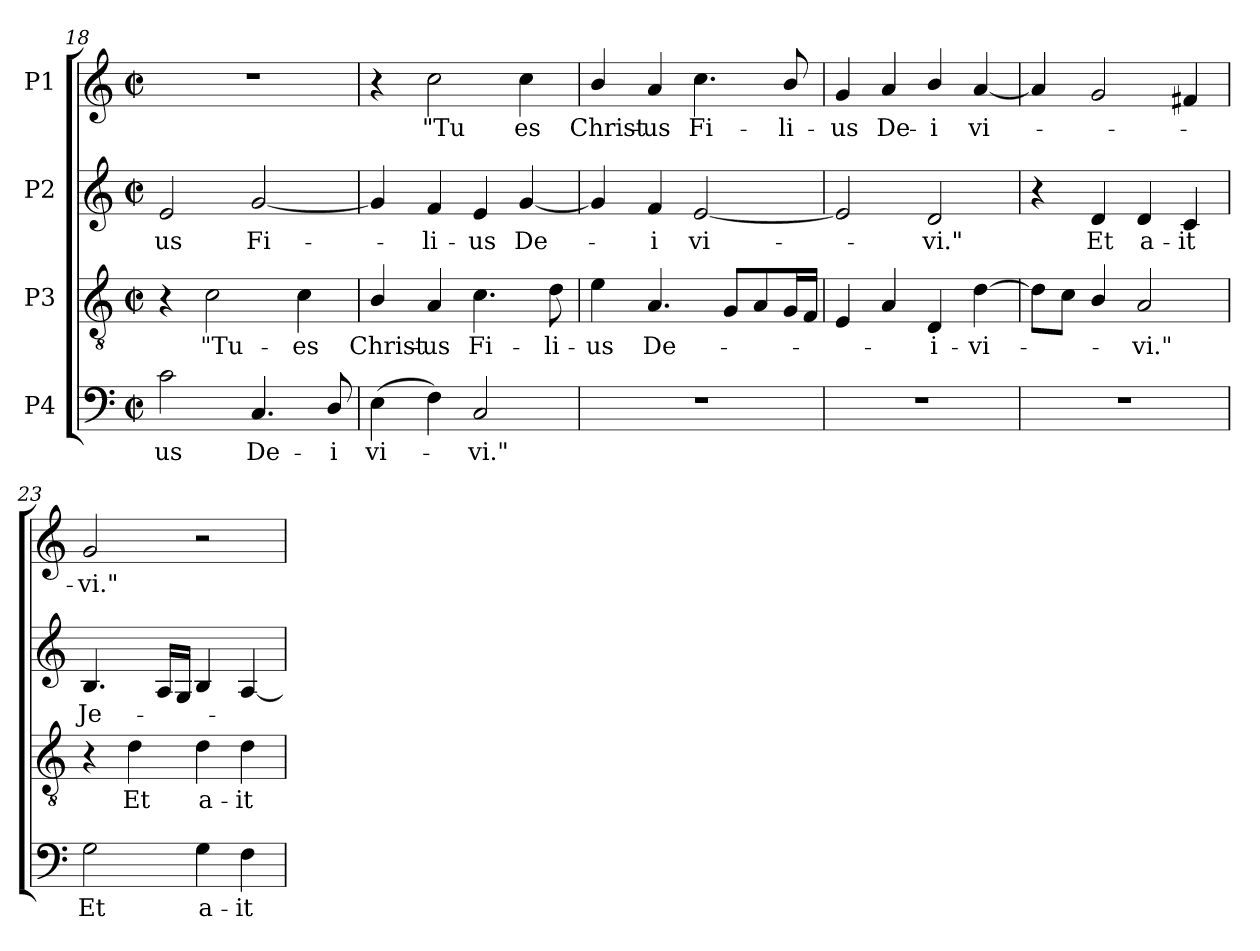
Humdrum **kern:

**kern	**text	**kern	**text	**kern	**text	**kern	**text
*part4	*part4	*part3	*part3	*part2	*part2	*part1	*part1
*staff4	*staff4	*staff3	*staff3	*staff2	*staff2	*staff1	*staff1
*I"P4	*	*I"P3	*	*I"P2	*	*I"P1	*
*clefF4	*	*clefGv2	*	*clefG2	*	*clefG2	*
*	*	*ITrd7c12	*	*	*	*	*
*k[]	*	*k[]	*	*k[]	*	*k[]	*
*C:	*	*C:	*	*C:	*	*C:	*
*M2/2	*	*M2/2	*	*M2/2	*	*M2/2	*
*met(c|)	*	*met(c|)	*	*met(c|)	*	*met(c|)	*
=18	=18	=18	=18	=18	=18	=18	=18
!	!LO:LY:b:color=#000000	!	!	!	!	!	!
!	!	!	!	!	!LO:LY:b:color=#000000	!	!
2ci\	-us	4r	.	2ei/	-us	1r	.
!	!	!	!LO:LY:b:color=#000000	!	!	!	!
.	.	2Ci\	"Tu-	.	.	.	.
!	!LO:LY:b:color=#000000	!	!	!	!	!	!
!	!	!	!	!	!LO:LY:b:color=#000000	!	!
4.Ci/	De-	.	.	[2gi/	Fi-	.	.
!	!	!	!LO:LY:b:color=#000000	!	!	!	!
.	.	4Ci\	-es	.	.	.	.
!	!LO:LY:b:color=#000000	!	!	!	!	!	!
8Di/	-i	.	.	.	.	.	.
=19	=19	=19	=19	=19	=19	=19	=19
!	!LO:LY:b:color=#000000	!	!	!	!	!	!
!	!	!	!LO:LY:b:color=#000000	!	!	!	!
(4Ei\	vi-	4BBi/	Christ-	4gi/]	.	4r	.
!	!	!	!LO:LY:b:color=#000000	!	!	!	!
!	!	!	!	!	!LO:LY:b:color=#000000	!	!
!	!	!	!	!	!	!	!LO:LY:b:color=#000000
4Fi\)	.	4AAi/	-us	4fi/	-li-	2cci\	"Tu
!	!LO:LY:b:color=#000000	!	!	!	!	!	!
!	!	!	!LO:LY:b:color=#000000	!	!	!	!
!	!	!	!	!	!LO:LY:b:color=#000000	!	!
2Ci/	-vi."	4.Ci\	Fi-	4ei/	-us	.	.
!	!	!	!	!	!LO:LY:b:color=#000000	!	!
!	!	!	!	!	!	!	!LO:LY:b:color=#000000
.	.	.	.	[4gi/	De-	4cci\	es
!	!	!	!LO:LY:b:color=#000000	!	!	!	!
.	.	8Di\	-li-	.	.	.	.
!!LO:LB:g=z
=20	=20	=20	=20	=20	=20	=20	=20
!	!	!	!LO:LY:b:color=#000000	!	!	!	!
!	!	!	!	!	!	!	!LO:LY:b:color=#000000
1r	.	4Ei\	-us	4gi/]	.	4bi/	Christ-
!	!	!	!LO:LY:b:color=#000000	!	!	!	!
!	!	!	!	!	!LO:LY:b:color=#000000	!	!
!	!	!	!	!	!	!	!LO:LY:b:color=#000000
.	.	4.AAi/	De-	4fi/	-i	4ai/	-us
!	!	!	!	!	!LO:LY:b:color=#000000	!	!
!	!	!	!	!	!	!	!LO:LY:b:color=#000000
.	.	.	.	[2ei/	vi-	4.cci\	Fi-
.	.	8GGi/L	.	.	.	.	.
.	.	8AAi/	.	.	.	.	.
!	!	!	!	!	!	!	!LO:LY:b:color=#000000
.	.	16GGi/L	.	.	.	8bi/	-li-
.	.	16FFi/JJ	.	.	.	.	.
=21	=21	=21	=21	=21	=21	=21	=21
!	!	!	!	!	!	!	!LO:LY:b:color=#000000
1r	.	4EEi/	.	2ei/]	.	4gi/	-us
!	!	!	!	!	!	!	!LO:LY:b:color=#000000
.	.	4AAi/	.	.	.	4ai/	De-
!	!	!	!LO:LY:b:color=#000000	!	!	!	!
!	!	!	!	!	!LO:LY:b:color=#000000	!	!
!	!	!	!	!	!	!	!LO:LY:b:color=#000000
.	.	4DDi/	-i-	2di/	-vi."	4bi/	-i
!	!	!	!LO:LY:b:color=#000000	!	!	!	!
!	!	!	!	!	!	!	!LO:LY:b:color=#000000
.	.	[4Di\	-vi-	.	.	[4ai/	vi-
=22	=22	=22	=22	=22	=22	=22	=22
1r	.	8Di\L]	.	4r	.	4ai/]	.
.	.	8Ci\J	.	.	.	.	.
!	!	!	!	!	!LO:LY:b:color=#000000	!	!
.	.	4BBi/	.	4di/	Et	2gi/	.
!	!	!	!LO:LY:b:color=#000000	!	!	!	!
!	!	!	!	!	!LO:LY:b:color=#000000	!	!
.	.	2AAi/	-vi."	4di/	a-	.	.
!	!	!	!	!	!LO:LY:b:color=#000000	!	!
.	.	.	.	4ci/	-it	4f#Xi/	.
=23	=23	=23	=23	=23	=23	=23	=23
!	!LO:LY:b:color=#000000	!	!	!	!	!	!
!	!	!	!	!	!LO:LY:b:color=#000000	!	!
!	!	!	!	!	!	!	!LO:LY:b:color=#000000
2Gi\	Et	4r	.	4.Bi/	Je-	2gi/	-vi."
!	!	!	!LO:LY:b:color=#000000	!	!	!	!
.	.	4Di\	Et	.	.	.	.
.	.	.	.	16Ai/LL	.	.	.
.	.	.	.	16Gi/JJ	.	.	.
!	!LO:LY:b:color=#000000	!	!	!	!	!	!
!	!	!	!LO:LY:b:color=#000000	!	!	!	!
4Gi\	a-	4Di\	a-	4Bi/	.	2r	.
!	!LO:LY:b:color=#000000	!	!	!	!	!	!
!	!	!	!LO:LY:b:color=#000000	!	!	!	!
4Fi\	-it	4Di\	-it	[4Ai/	.	.	.
=	=	=	=	=	=	=	=
*-	*-	*-	*-	*-	*-	*-	*-
